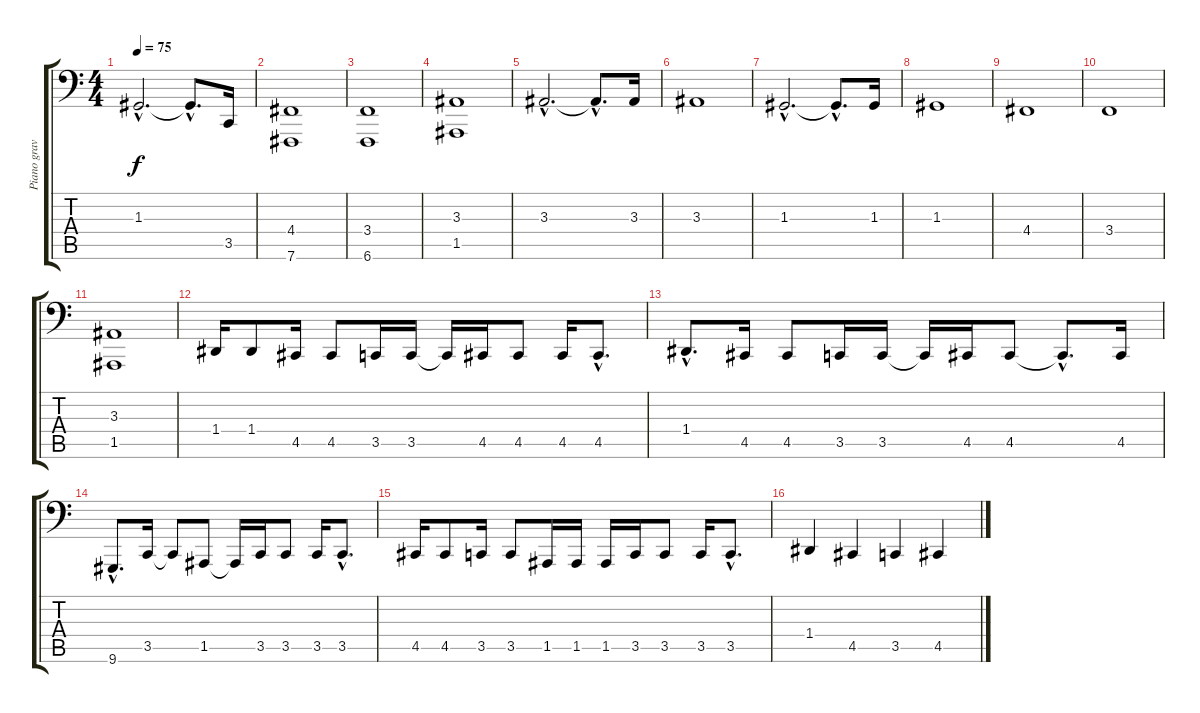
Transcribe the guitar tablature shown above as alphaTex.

\track ("Piano grave" "Piano grav") {instrument acousticgrandpiano}
\staff {score tabs}
\tuning (E3 B2 G2 D2 A1 B0) {hide}
\ts (4 4)
\tempo 75
\clef f4
\ks c
1.3{hac}.2{d dy f} 1.3{hac t}.8{d} 3.5.16 |
(4.4 7.6).1 |
(3.4 6.6).1 |
(3.3 1.5).1 |
3.3{hac}.2{d} 3.3{hac t}.8{d} 3.3.16 |
3.3.1 |
1.3{hac}.2{d} 1.3{hac t}.8{d} 1.3.16 |
1.3.1 |
4.4.1 |
3.4.1 |
(3.3 1.5).1 |
1.4.16 1.4.8 4.5.16 4.5.8 3.5.16 3.5.16 3.5{t}.16 4.5.16 4.5.8 4.5.16 4.5{hac}.8{d} |
1.4{hac}.8{d} 4.5.16 4.5.8 3.5.16 3.5.16 3.5{t}.16 4.5.16 4.5.8 4.5{hac t}.8{d} 4.5.16 |
9.6{hac}.8{d} 3.5.16 3.5{t}.8 1.5.8 1.5{t}.16 3.5.16 3.5.8 3.5.16 3.5{hac}.8{d} |
4.5.16 4.5.8 3.5.16 3.5.8 1.5.16 1.5.16 1.5.16 3.5.16 3.5.8 3.5.16 3.5{hac}.8{d} |
1.4.4 4.5.4 3.5.4 4.5.4
